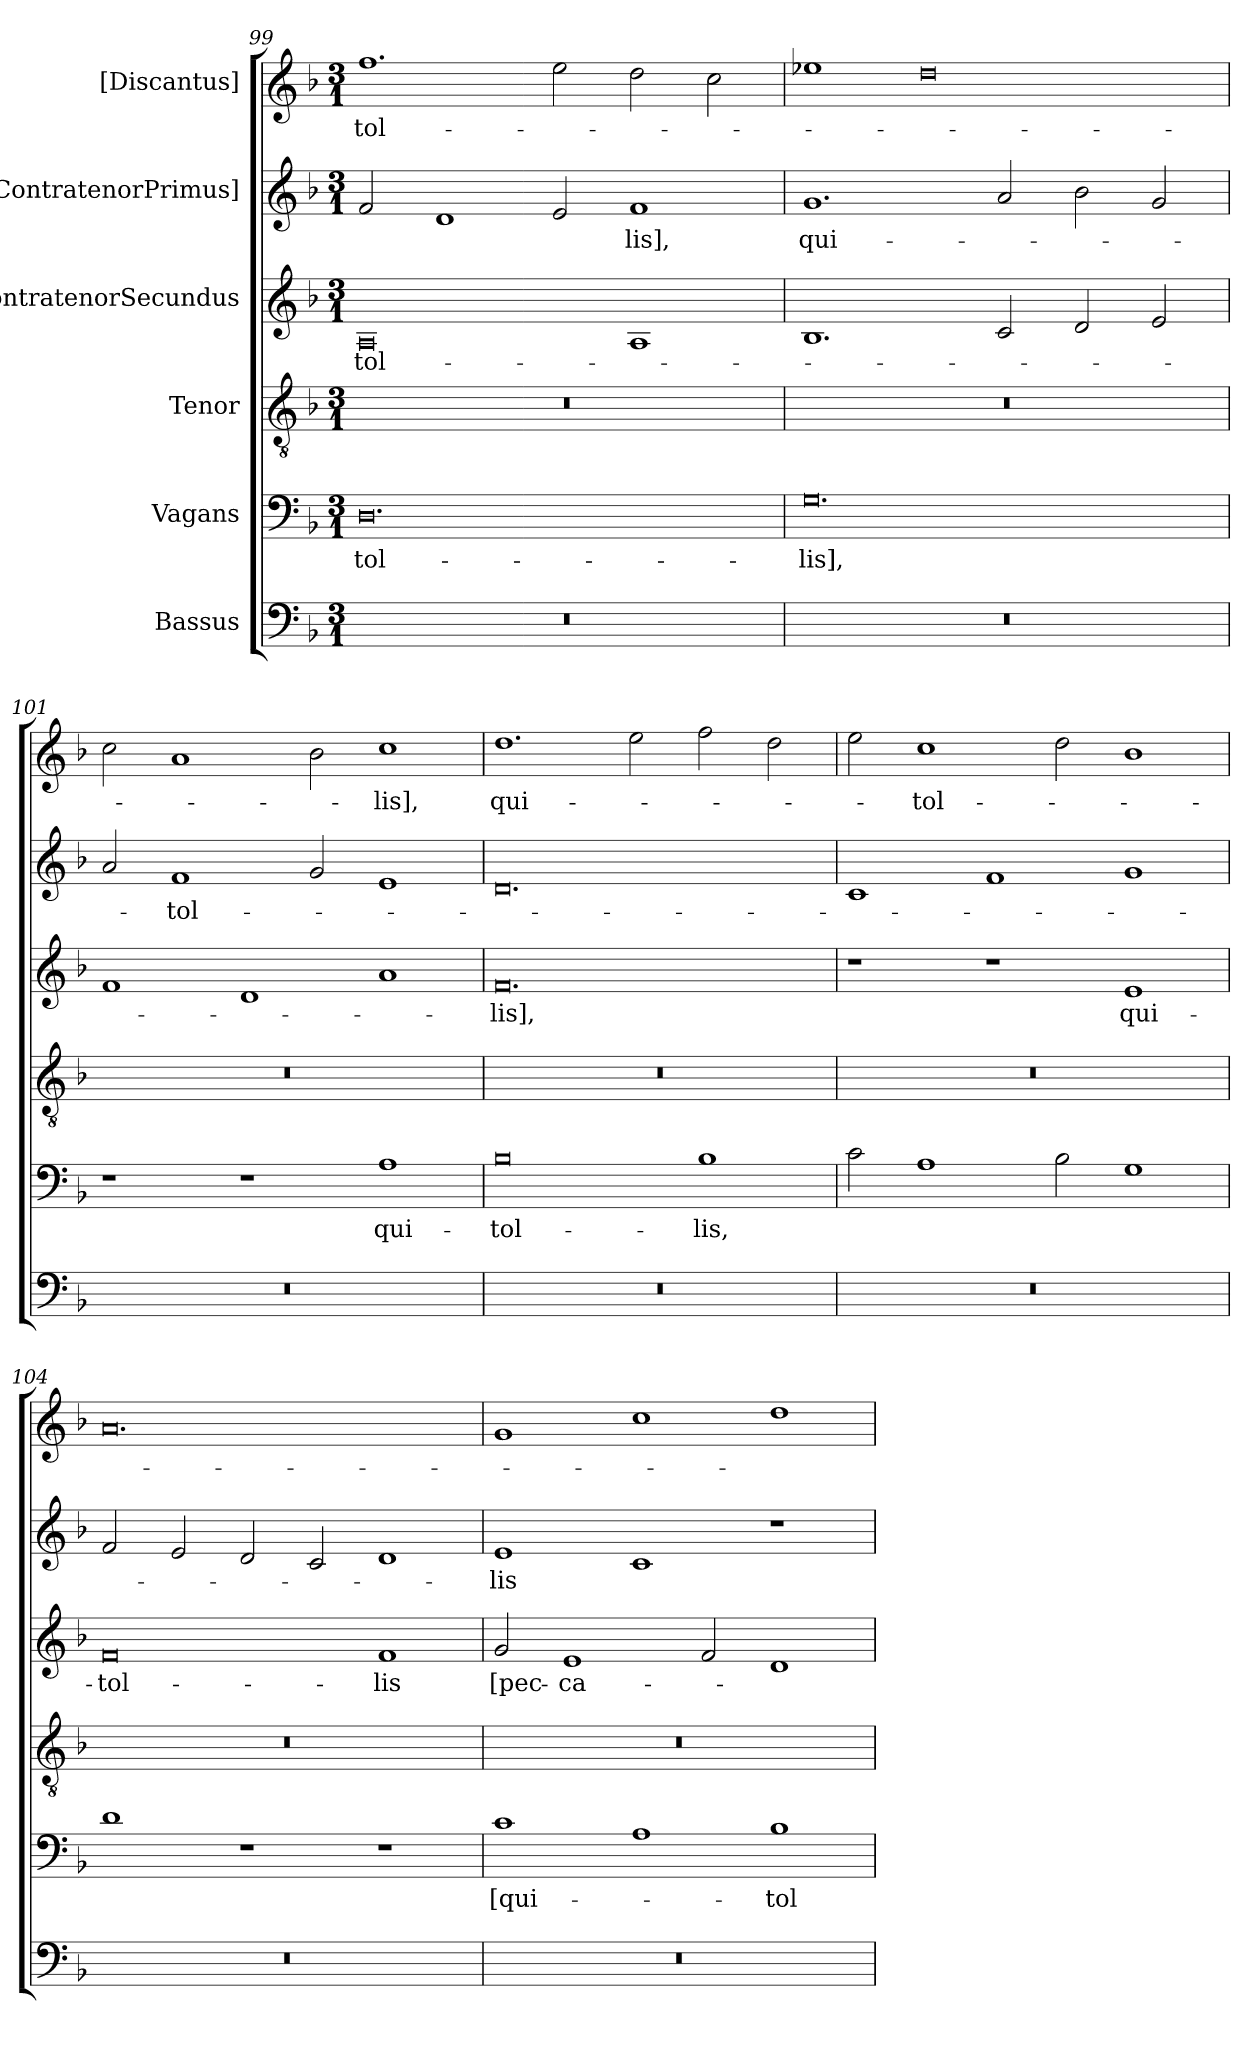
**kern	**kern	**text	**kern	**kern	**text	**kern	**text	**kern	**text
*part6	*part5	*part5	*part4	*part3	*part3	*part2	*part2	*part1	*part1
*staff6	*staff5	*staff5	*staff4	*staff3	*staff3	*staff2	*staff2	*staff1	*staff1
*I"Bassus	*I"Vagans	*	*I"Tenor	*I"ContratenorSecundus	*	*I"[ContratenorPrimus]	*	*I"[Discantus]	*
*clefF4	*clefF4	*	*clefGv2	*clefG2	*	*clefG2	*	*clefG2	*
*k[b-]	*k[b-]	*	*k[b-]	*k[b-]	*	*k[b-]	*	*k[b-]	*
*M3/1	*M3/1	*	*M3/1	*M3/1	*	*M3/1	*	*M3/1	*
=99	=99	=99	=99	=99	=99	=99	=99	=99	=99
!LO:N:vis=0	!	!	!LO:N:vis=0	!	!	!	!	!	!
0.r	0.D\	tol-	0.r	0A/	tol-	2f/	.	1.ff\	tol-
.	.	.	.	.	.	1d/	.	.	.
.	.	.	.	.	.	2e/	.	2ee\	.
.	.	.	.	1A/	.	1f/	-lis],	2dd\	.
.	.	.	.	.	.	.	.	2cc\	.
=100	=100	=100	=100	=100	=100	=100	=100	=100	=100
!LO:N:vis=0	!	!	!LO:N:vis=0	!	!	!	!	!	!
0.r	0.G\	-lis],	0.r	1.B-/	.	1.g/	qui-	1ee-X\	.
.	.	.	.	.	.	.	.	0dd\	.
.	.	.	.	2c/	.	2a/	.	.	.
.	.	.	.	2d/	.	2b-\	.	.	.
.	.	.	.	2e/	.	2g/	.	.	.
=101	=101	=101	=101	=101	=101	=101	=101	=101	=101
!LO:N:vis=0	!	!	!LO:N:vis=0	!	!	!	!	!	!
0.r	1r	.	0.r	1f/	.	2a/	.	2cc\	.
.	.	.	.	.	.	1f/	tol-	1a/	.
.	1r	.	.	1d/	.	.	.	.	.
.	.	.	.	.	.	2g/	.	2b-\	.
.	1A\	qui-	.	1a/	.	1e/	.	1cc\	-lis],
=102	=102	=102	=102	=102	=102	=102	=102	=102	=102
!LO:N:vis=0	!	!	!LO:N:vis=0	!	!	!	!	!	!
0.r	0B-\	tol-	0.r	0.f/	-lis],	0.d/	.	1.dd\	qui-
.	.	.	.	.	.	.	.	2ee\	.
.	1B-\	-lis,	.	.	.	.	.	2ff\	.
.	.	.	.	.	.	.	.	2dd\	.
=103	=103	=103	=103	=103	=103	=103	=103	=103	=103
!LO:N:vis=0	!	!	!LO:N:vis=0	!	!	!	!	!	!
0.r	2c\	.	0.r	1r	.	1c/	.	2ee\	.
.	1A\	.	.	.	.	.	.	1cc\	tol-
.	.	.	.	1r	.	1f/	.	.	.
.	2B-\	.	.	.	.	.	.	2dd\	.
.	1G\	.	.	1e/	qui-	1g/	.	1b-\	.
=104	=104	=104	=104	=104	=104	=104	=104	=104	=104
!LO:N:vis=0	!	!	!LO:N:vis=0	!	!	!	!	!	!
0.r	1d\	.	0.r	0f/	tol-	2f/	.	0.a/	.
.	.	.	.	.	.	2e/	.	.	.
.	1r	.	.	.	.	2d/	.	.	.
.	.	.	.	.	.	2c/	.	.	.
.	1r	.	.	1f/	-lis	1d/	.	.	.
=105	=105	=105	=105	=105	=105	=105	=105	=105	=105
!LO:N:vis=0	!	!	!LO:N:vis=0	!	!	!	!	!	!
0.r	1c\	[qui-	0.r	2g/	[pec-	1e/	-lis	1g/	.
.	.	.	.	1e/	-ca-	.	.	.	.
.	1A\	.	.	.	.	1c/	.	1cc\	.
.	.	.	.	2f/	.	.	.	.	.
.	1B-\	-tol-	.	1d/	.	1r	.	1dd\	.
=	=	=	=	=	=	=	=	=	=
*-	*-	*-	*-	*-	*-	*-	*-	*-	*-
